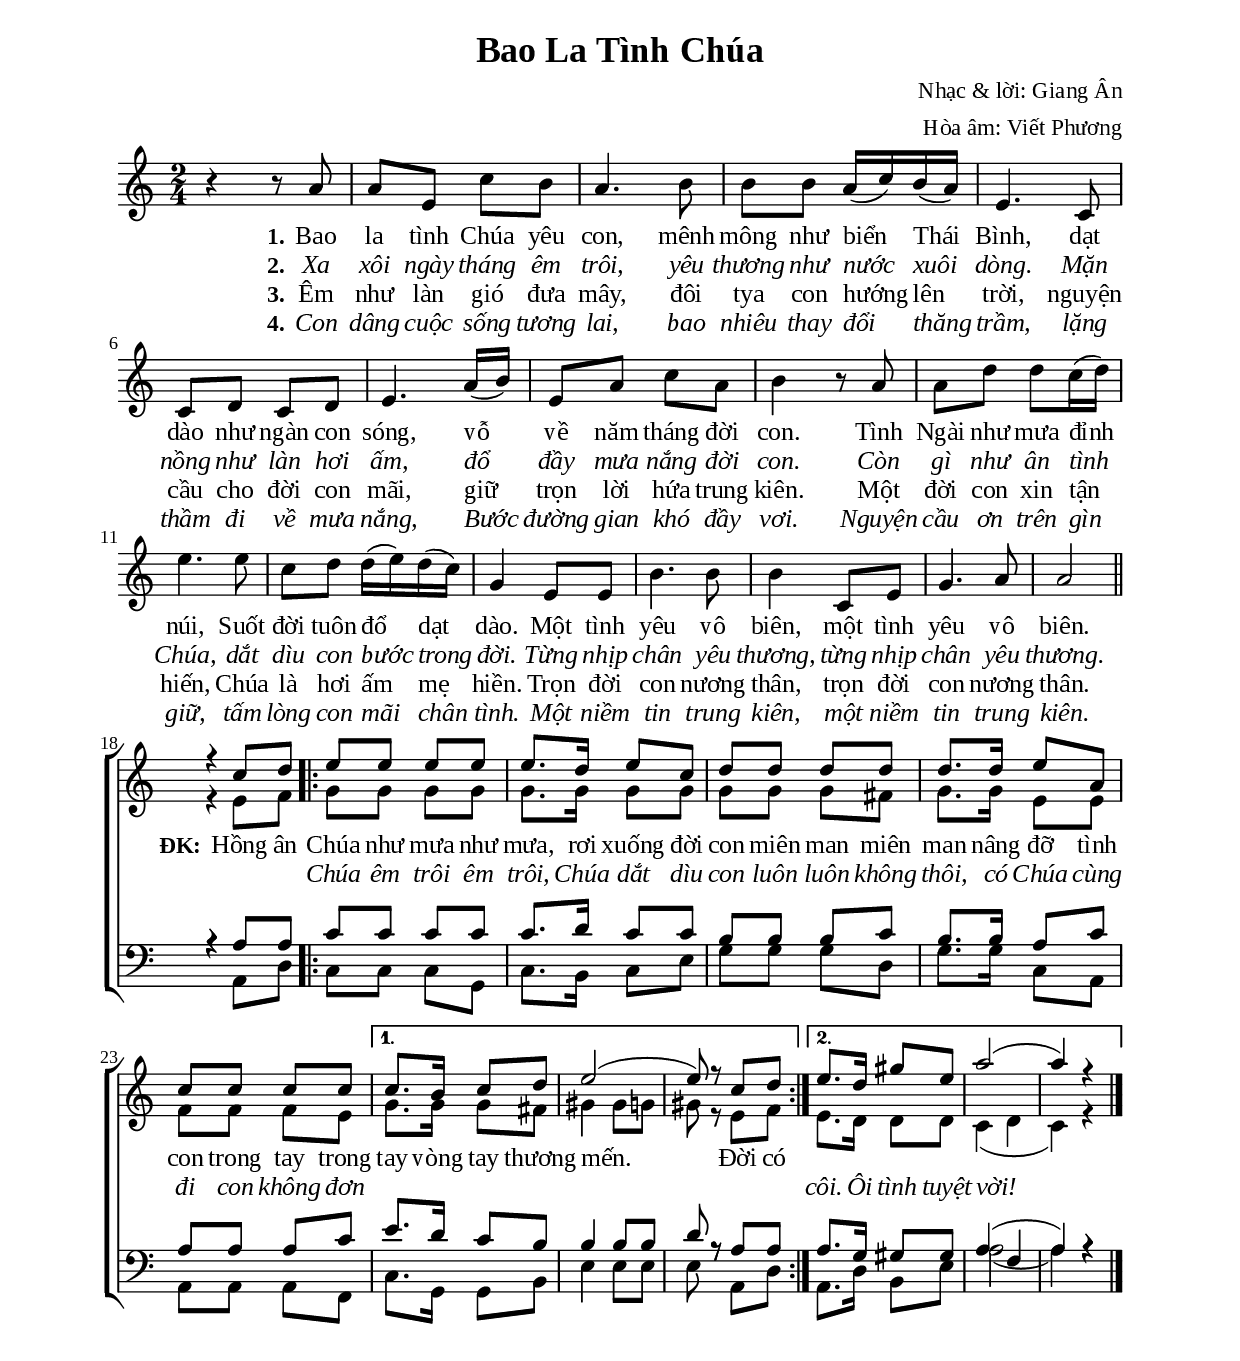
%%%%%%%%%%%%%%%%%%%%%%%%%%%%%
% Nội dung tài liệu
% 1. Cài đặt chung
% 2. Nhạc phiên khúc
% 3. Nhạc điệp khúc
% 4. Lời phiên khúc
% 5. Lời điệp khúc
% 6. Bố trí
%%%%%%%%%%%%%%%%%%%%%%%%%%%%%

%%%%%%%%%%%%%%%%%%%%%%%%%%%%%
% 1. Cài đặt chung
%%%%%%%%%%%%%%%%%%%%%%%%%%%%%
\version "2.18.2"
\include "english.ly"

\header {
  title = "Bao La Tình Chúa"
  composer = "Nhạc & lời: Giang Ân"
  arranger = "Hòa âm: Viết Phương"
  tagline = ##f
}

global = {
  \key c \major
  \time 2/4
}

\paper {
  #(set-paper-size "a4")
  top-margin = 15\mm
  bottom-margin = 15\mm
  left-margin = 20\mm
  right-margin = 20\mm
  indent = #0
  print-page-number = #f
  #(define fonts
	 (make-pango-font-tree "Liberation Serif"
	 		       "Liberation Serif"
			       "Liberation Serif"
			       (/ 20 20)))
  page-count = 1
}

printItalic = \with {
  \override LyricText.font-shape = #'italic
}

%%%%%%%%%%%%%%%%%%%%%%%%%%%%%
% 2. Nhạc phiên khúc
%%%%%%%%%%%%%%%%%%%%%%%%%%%%%
verseMusic = \relative c'' {
  r4 r8 a |
  a e c' b |
  a4. b8 |
  b b a16 (c) b (a) |
  e4. c8 |
  c d c d |
  e4. a16 (b) |
  e,8 a c a |
  b4 r8 a |
  a d d c16 (d) |
  e4. e8 |
  c d d16 (e) d (c) |
  g4 e8 e |
  b'4. b8 |
  b4 c,8 e |
  g4. a8 |
  a2 \bar "||"
}

%%%%%%%%%%%%%%%%%%%%%%%%%%%%%
% 3. Nhạc điệp khúc
%%%%%%%%%%%%%%%%%%%%%%%%%%%%%
sopranoChorus = \relative c'' {
  \bar "" \set Score.currentBarNumber = #18
  r4 c8 d |
  \repeat volta 2
  {
    e e e e |
    e8. d16 e8 c |
    d d d d |
    d8. d16 e8 a, |
    c c c c |
  }
  \alternative {
    {
      c8. b16 c8 d |
      e2 ( |
      e8) r c d
    }
    {
      e8. d16 gs8 e |
      a2 ( |
      a4) r \bar "|."
    }
  }
}

altoChorus = \relative c' {
  r4 e8 f |
  \repeat volta 2
  {
    g g g g |
    g8. g16 g8 g |
    g g g fs |
    g8. g16 e8 e |
    f f f e |
  }
  \alternative {
    {
      g8. g16 g8 fs |
      gs4 gs8 g |
      gs8 r e f
    }
    {
      e8. d16 d8 d |
      c4 (d |
      c) r
    }
  }
}

tenorChorus = \relative c' {
  r4 a8 a |
  \repeat volta 2
  {
    c c c c |
    c8. d16 c8 c |
    b b b c |
    b8. b16 a8 c |
    a a a c |
  }
  \alternative {
    {
      e8. d16 c8 b |
      b4 b8 b |
      d r a a |
    }
    {
      a8. g16 gs8 gs |
      a4 (f |
      a) r
    }
  }
}

bassChorus = \relative c {
  r4 a8 d |
  \repeat volta 2
  {
    c c c g |
    c8. b16 c8 e |
    g g g d |
    g8. g16 c,8 a |
    a a a f |
  }
  \alternative {
    {
      c'8. g16 g8 b |
      e4 e8 e |
      e r a, d |
    }
    {
      a8. d16 b8 e |
      a2 ( |
      a4) r4
    }
  }
}

%%%%%%%%%%%%%%%%%%%%%%%%%%%%%
% 4. Lời phiên khúc
%%%%%%%%%%%%%%%%%%%%%%%%%%%%%
verseOne = \lyricmode {
  \set stanza = #"1."
  Bao la tình Chúa yêu con,
  mênh mông như biển Thái Bình,
  dạt dào như ngàn con sóng,
  vỗ về năm tháng đời con.
  Tình Ngài như mưa đỉnh núi,
  Suốt đời tuôn đổ dạt dào.
  Một tình yêu vô biên,
  một tình yêu vô biên.
}

verseTwo = \lyricmode {
  \set stanza = #"2."
  Xa xôi ngày tháng êm trôi,
  yêu thương như nước xuôi dòng.
  Mặn nồng như làn hơi ấm,
  đổ đầy mưa nắng đời con.
  Còn gì như ân tình Chúa,
  dắt dìu con bước trong đời.
  Từng nhịp chân yêu thương,
  từng nhịp chân yêu thương.
}

verseThree = \lyricmode {
  \set stanza = #"3."
  Êm như làn gió đưa mây,
  đôi tya con hướng lên trời,
  nguyện cầu cho đời con mãi,
  giữ trọn lời hứa trung kiên.
  Một đời con xin tận hiến,
  Chúa là hơi ấm mẹ hiền.
  Trọn đời con nương thân,
  trọn đời con nương thân.
}

verseFour = \lyricmode {
  \set stanza = #"4."
  Con dâng cuộc sống tương lai,
  bao nhiêu thay đổi thăng trầm,
  lặng thầm đi về mưa nắng,
  Bước đường gian khó đầy vơi.
  Nguyện cầu ơn trên gìn giữ,
  tấm lòng con mãi chân tình.
  Một niềm tin trung kiên,
  một niềm tin trung kiên.
}

%%%%%%%%%%%%%%%%%%%%%%%%%%%%%
% 5. Lời điệp khúc
%%%%%%%%%%%%%%%%%%%%%%%%%%%%%
choruslyricA = \lyricmode {
  \set stanza = #"ĐK:"
  Hồng ân Chúa như mưa như mưa,
  rơi xuống đời con miên man miên man
  nâng đỡ tình con trong tay trong tay
  vòng tay thương mến.
  Đời có
}

choruslyricB = \lyricmode {
  \skip 2
  _ Chúa êm trôi êm trôi,
  Chúa dắt dìu con luôn luôn không thôi,
  có Chúa cùng đi con không đơn
  \repeat unfold 7 { \skip 2 }
  côi. Ôi tình tuyệt vời!
}

%%%%%%%%%%%%%%%%%%%%%%%%%%%%%
% 6. Bố trí
%%%%%%%%%%%%%%%%%%%%%%%%%%%%%
\score {
  \new ChoirStaff <<
    \new Staff = verses <<
      \new Voice = "verse" {
        \global \stemNeutral \verseMusic
      }
    >>
    \new Lyrics \lyricsto verse \verseOne
    \new Lyrics \printItalic \lyricsto verse \verseTwo
    \new Lyrics \lyricsto verse \verseThree
    \new Lyrics \printItalic \lyricsto verse \verseFour
    
  >>
}

\score {
    \new ChoirStaff <<
      \new Staff <<
        \clef "treble"
        \override Staff.TimeSignature.transparent = ##t
        \new Voice = "sopranos" { \voiceOne \global \stemUp \slurUp \sopranoChorus }
        \new Voice = "alto" { \voiceTwo \global \stemDown \slurDown \altoChorus }
      >>
      \new Lyrics \lyricsto sopranos \choruslyricA
      \new Lyrics \printItalic \lyricsto sopranos \choruslyricB
      \new Staff <<
        \clef "bass"
        \override Staff.TimeSignature.transparent = ##t
        \new Voice = "tenor" { \voiceThree \global \stemUp \slurUp \tenorChorus }
        \new Voice = "bass" { \voiceThree \global \stemDown \slurDown \bassChorus }
      >>
    >>

}
